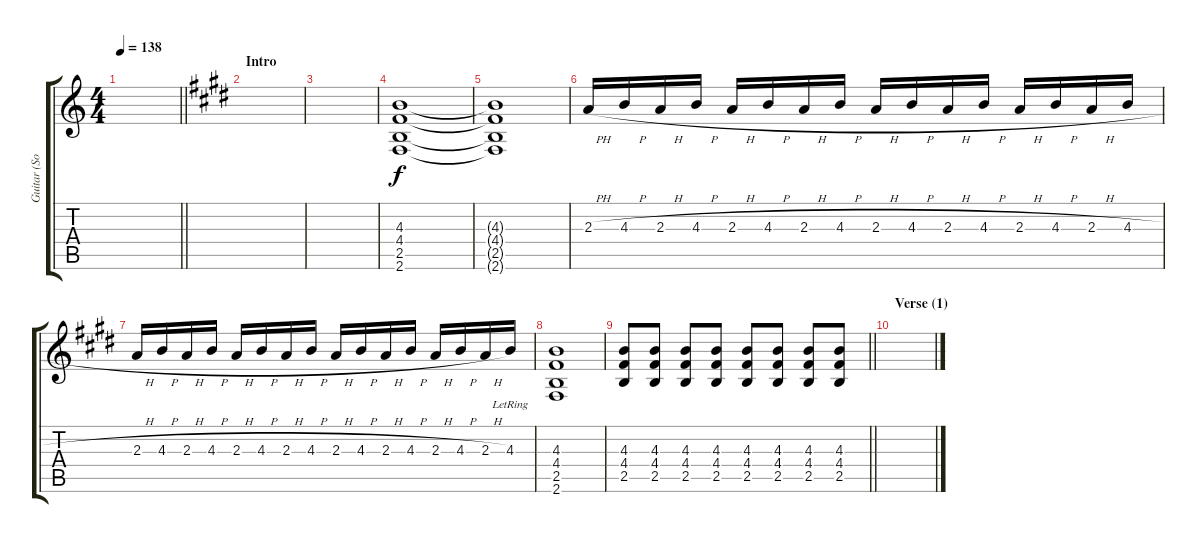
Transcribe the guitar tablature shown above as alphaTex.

\track ("Guitar (Solo/Breaks)" "Guitar (So") {instrument overdrivenguitar}
\staff {score tabs}
\tuning (E4 B3 G3 D3 A2 E2) {hide}
\ts (4 4)
\tempo 138
\clef g2
\barLineRight lightlight
\ks c
|
\section ("" "Intro")
\ks e
|
|
(4.3 4.4 2.5 2.6).1 |
(4.3{t} 4.4{t} 2.5{t} 2.6{t}).1 |
2.3{h}.16 4.3{h}.16 2.3{h}.16 4.3{h}.16 2.3{h}.16 4.3{h}.16 2.3{h}.16 4.3{h}.16 2.3{h}.16 4.3{h}.16 2.3{h}.16 4.3{h}.16 2.3{h}.16 4.3{h}.16 2.3{h}.16 4.3{h}.16 |
2.3{h}.16 4.3{h}.16 2.3{h}.16 4.3{h}.16 2.3{h}.16 4.3{h}.16 2.3{h}.16 4.3{h}.16 2.3{h}.16 4.3{h}.16 2.3{h}.16 4.3{h}.16 2.3{h}.16 4.3{h}.16 2.3{h}.16 4.3{lr}.16 |
(4.3 4.4 2.5 2.6).1 |
\barLineRight lightlight
(4.3 4.4 2.5).8 (4.3 4.4 2.5).8 (4.3 4.4 2.5).8 (4.3 4.4 2.5).8 (4.3 4.4 2.5).8 (4.3 4.4 2.5).8 (4.3 4.4 2.5).8 (4.3 4.4 2.5).8 |
\section ("" "Verse (1)")
